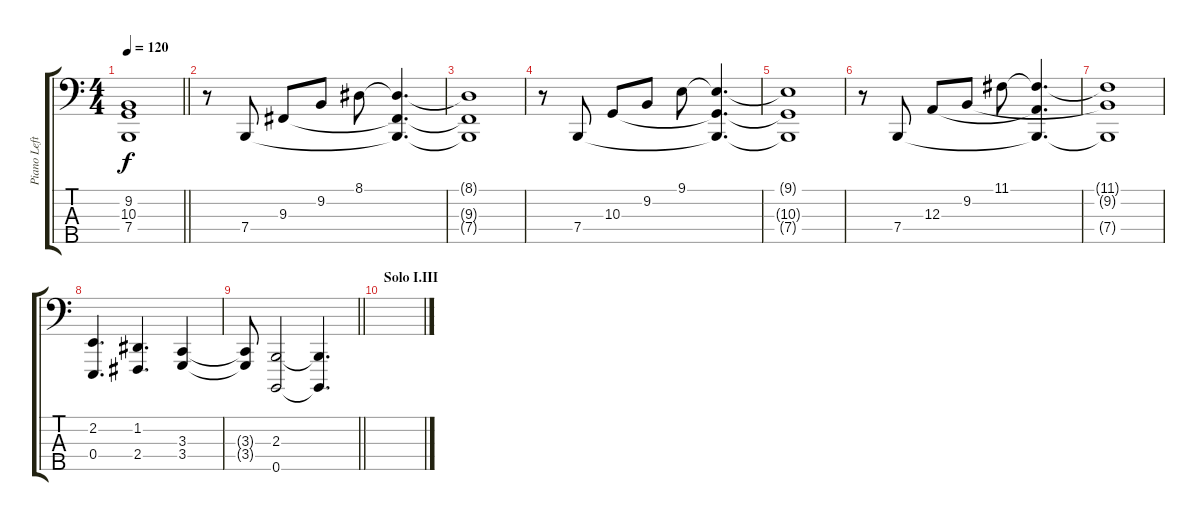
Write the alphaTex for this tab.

\track ("Piano Left Standard" "Piano Left") {instrument acousticgrandpiano}
\staff {score tabs}
\tuning (G2 D2 A1 E1 B0) {hide}
\ts (4 4)
\tempo 120
\clef f4
\barLineRight lightlight
\ks c
(9.2{t} 10.3{t} 7.4{t}).1{dy f} |
r.8 7.4.8 9.3.8 9.2.8 8.1.8 (8.1{t} 9.3{t} 7.4{t}).4{d} |
(8.1{t} 9.3{t} 7.4{t}).1 |
r.8 7.4.8 10.3.8 9.2.8 9.1.8 (9.1{t} 10.3{t} 7.4{t}).4{d} |
(9.1{t} 10.3{t} 7.4{t}).1 |
r.8 7.4.8 12.3.8 9.2.8 11.1.8 (11.1{t} 12.3{t} 7.4{t}).4{d} |
(11.1{t} 9.2{t} 7.4{t}).1 |
(2.2 0.4).4{d} (1.2 2.4).4{d} (3.3 3.4).4 |
\barLineRight lightlight
(3.3{t} 3.4{t}).8 (2.3 0.5).2 (2.3{t} 0.5{t}).4{d} |
\section ("" "Solo I.III")
